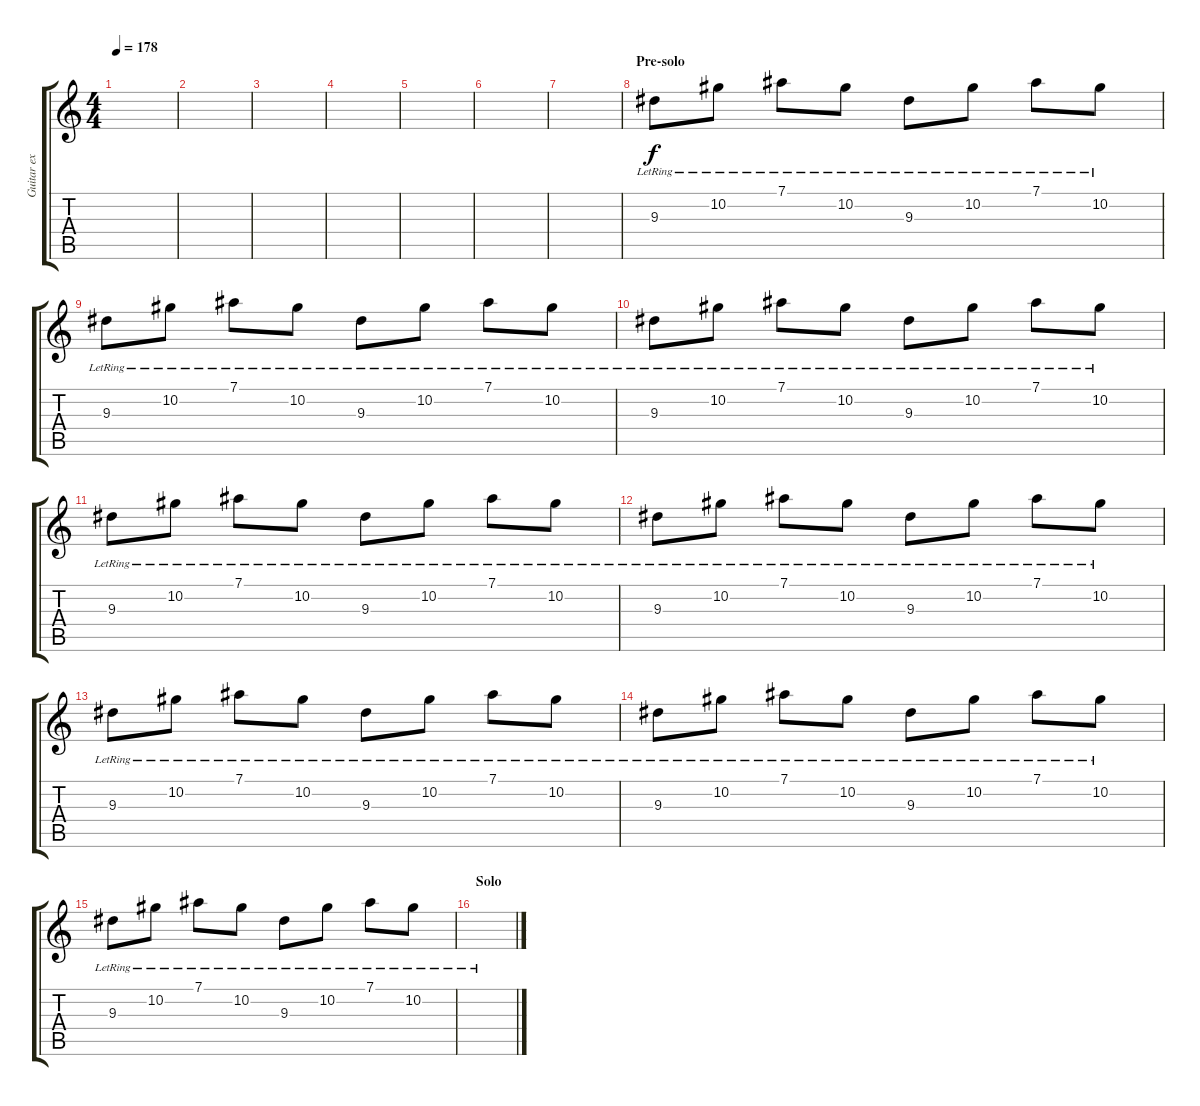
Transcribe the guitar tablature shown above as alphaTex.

\track ("Guitar ex" "Guitar ex") {instrument electricguitarclean}
\staff {score tabs}
\tuning (Eb4 Bb3 Gb3 Db3 Ab2 Eb2) {hide}
\ts (4 4)
\tempo 178
\clef g2
\ks c
|
|
|
|
|
|
|
\section ("" "Pre-solo")
9.3{lr}.8{volume 13 instrument electricguitarclean} 10.2{lr}.8 7.1{lr}.8 10.2{lr}.8 9.3{lr}.8 10.2{lr}.8 7.1{lr}.8 10.2{lr}.8 |
9.3{lr}.8 10.2{lr}.8 7.1{lr}.8 10.2{lr}.8 9.3{lr}.8 10.2{lr}.8 7.1{lr}.8 10.2{lr}.8 |
9.3{lr}.8 10.2{lr}.8 7.1{lr}.8 10.2{lr}.8 9.3{lr}.8 10.2{lr}.8 7.1{lr}.8 10.2{lr}.8 |
9.3{lr}.8 10.2{lr}.8 7.1{lr}.8 10.2{lr}.8 9.3{lr}.8 10.2{lr}.8 7.1{lr}.8 10.2{lr}.8 |
9.3{lr}.8 10.2{lr}.8 7.1{lr}.8 10.2{lr}.8 9.3{lr}.8 10.2{lr}.8 7.1{lr}.8 10.2{lr}.8 |
9.3{lr}.8 10.2{lr}.8 7.1{lr}.8 10.2{lr}.8 9.3{lr}.8 10.2{lr}.8 7.1{lr}.8 10.2{lr}.8 |
9.3{lr}.8 10.2{lr}.8 7.1{lr}.8 10.2{lr}.8 9.3{lr}.8 10.2{lr}.8 7.1{lr}.8 10.2{lr}.8 |
9.3{lr}.8 10.2{lr}.8 7.1{lr}.8 10.2{lr}.8 9.3{lr}.8 10.2{lr}.8 7.1{lr}.8 10.2{lr}.8 |
\section ("" "Solo")
